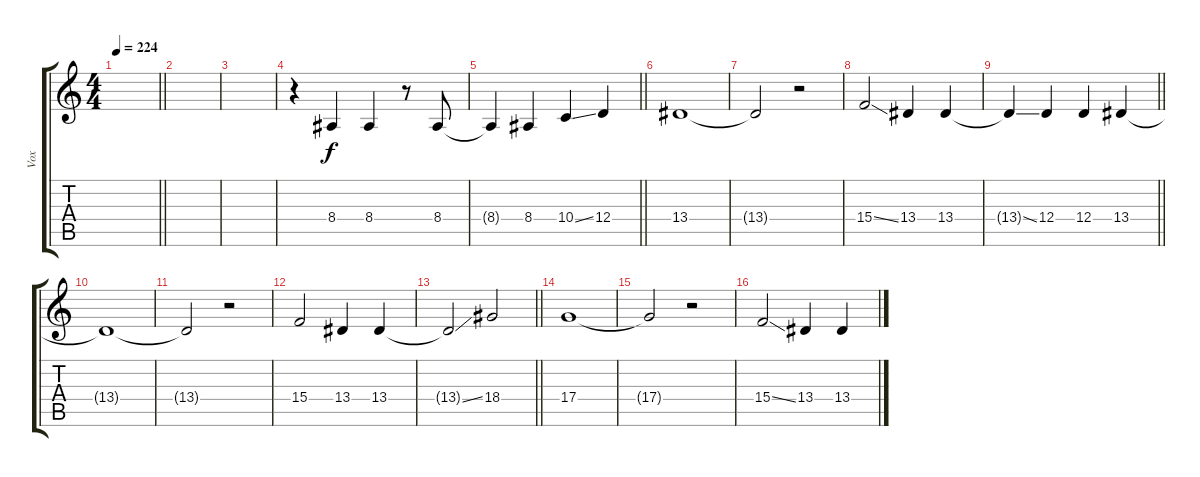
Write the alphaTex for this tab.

\track ("Vox" "Vox") {instrument viola}
\staff {score tabs}
\tuning (E4 B3 G3 D3 A2 E2) {hide}
\ts (4 4)
\tempo 224
\clef g2
\barLineRight lightlight
\ks c
|
\section ("" " ")
|
|
r.4 8.4.4 8.4.4 r.8 8.4.8 |
\barLineRight lightlight
8.4{t}.4 8.4.4 10.4{ss}.4 12.4.4 |
\section ("" " ")
13.4.1 |
13.4{t}.2 r.2 |
15.4{ss}.2 13.4.4 13.4.4 |
\barLineRight lightlight
13.4{ss t}.4 12.4.4 12.4.4 13.4.4 |
13.4{t}.1 |
13.4{t}.2 r.2 |
15.4.2 13.4.4 13.4.4 |
\barLineRight lightlight
13.4{ss t}.2 18.4.2 |
17.4.1 |
17.4{t}.2 r.2 |
15.4{ss}.2 13.4.4 13.4.4
